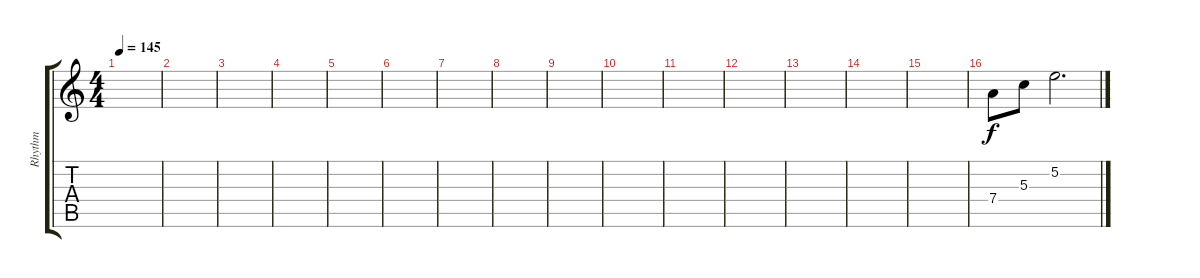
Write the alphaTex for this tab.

\track ("Rhythm" "Rhythm") {instrument overdrivenguitar}
\staff {score tabs}
\tuning (E4 B3 G3 D3 A2 E2) {hide}
\ts (4 4)
\tempo 145
\clef g2
\ks c
|
|
|
|
|
|
|
|
|
|
|
|
|
|
|
7.4.8{instrument electricguitarclean} 5.3.8 5.2.2{d}
